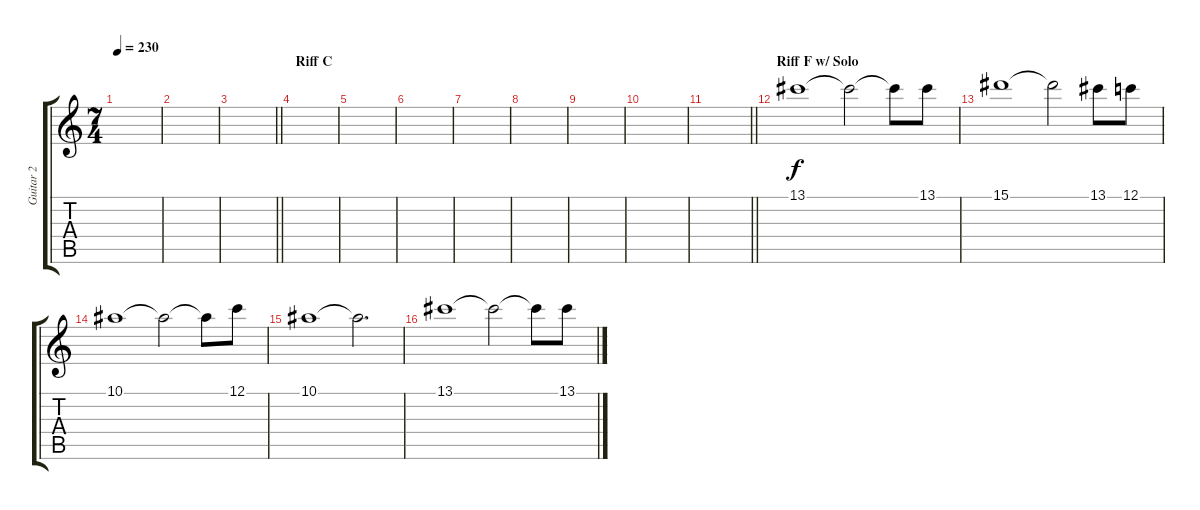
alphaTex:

\track ("Guitar 2" "Guitar 2") {instrument distortionguitar}
\staff {score tabs}
\tuning (C4 G3 Eb3 Bb2 F2 C2) {hide}
\ts (7 4)
\tempo 230
\clef g2
\ks c
|
|
\barLineRight lightlight
|
\section ("" "Riff C")
|
|
|
|
|
|
|
\barLineRight lightlight
|
\section ("" "Riff F w/ Solo")
13.1.1{volume 11} 13.1{t}.2 13.1{t}.8 13.1.8 |
15.1.1 15.1{t}.2 13.1.8 12.1.8 |
10.1.1 10.1{t}.2 10.1{t}.8 12.1.8 |
10.1.1 10.1{t}.2{d} |
13.1.1 13.1{t}.2 13.1{t}.8 13.1.8
